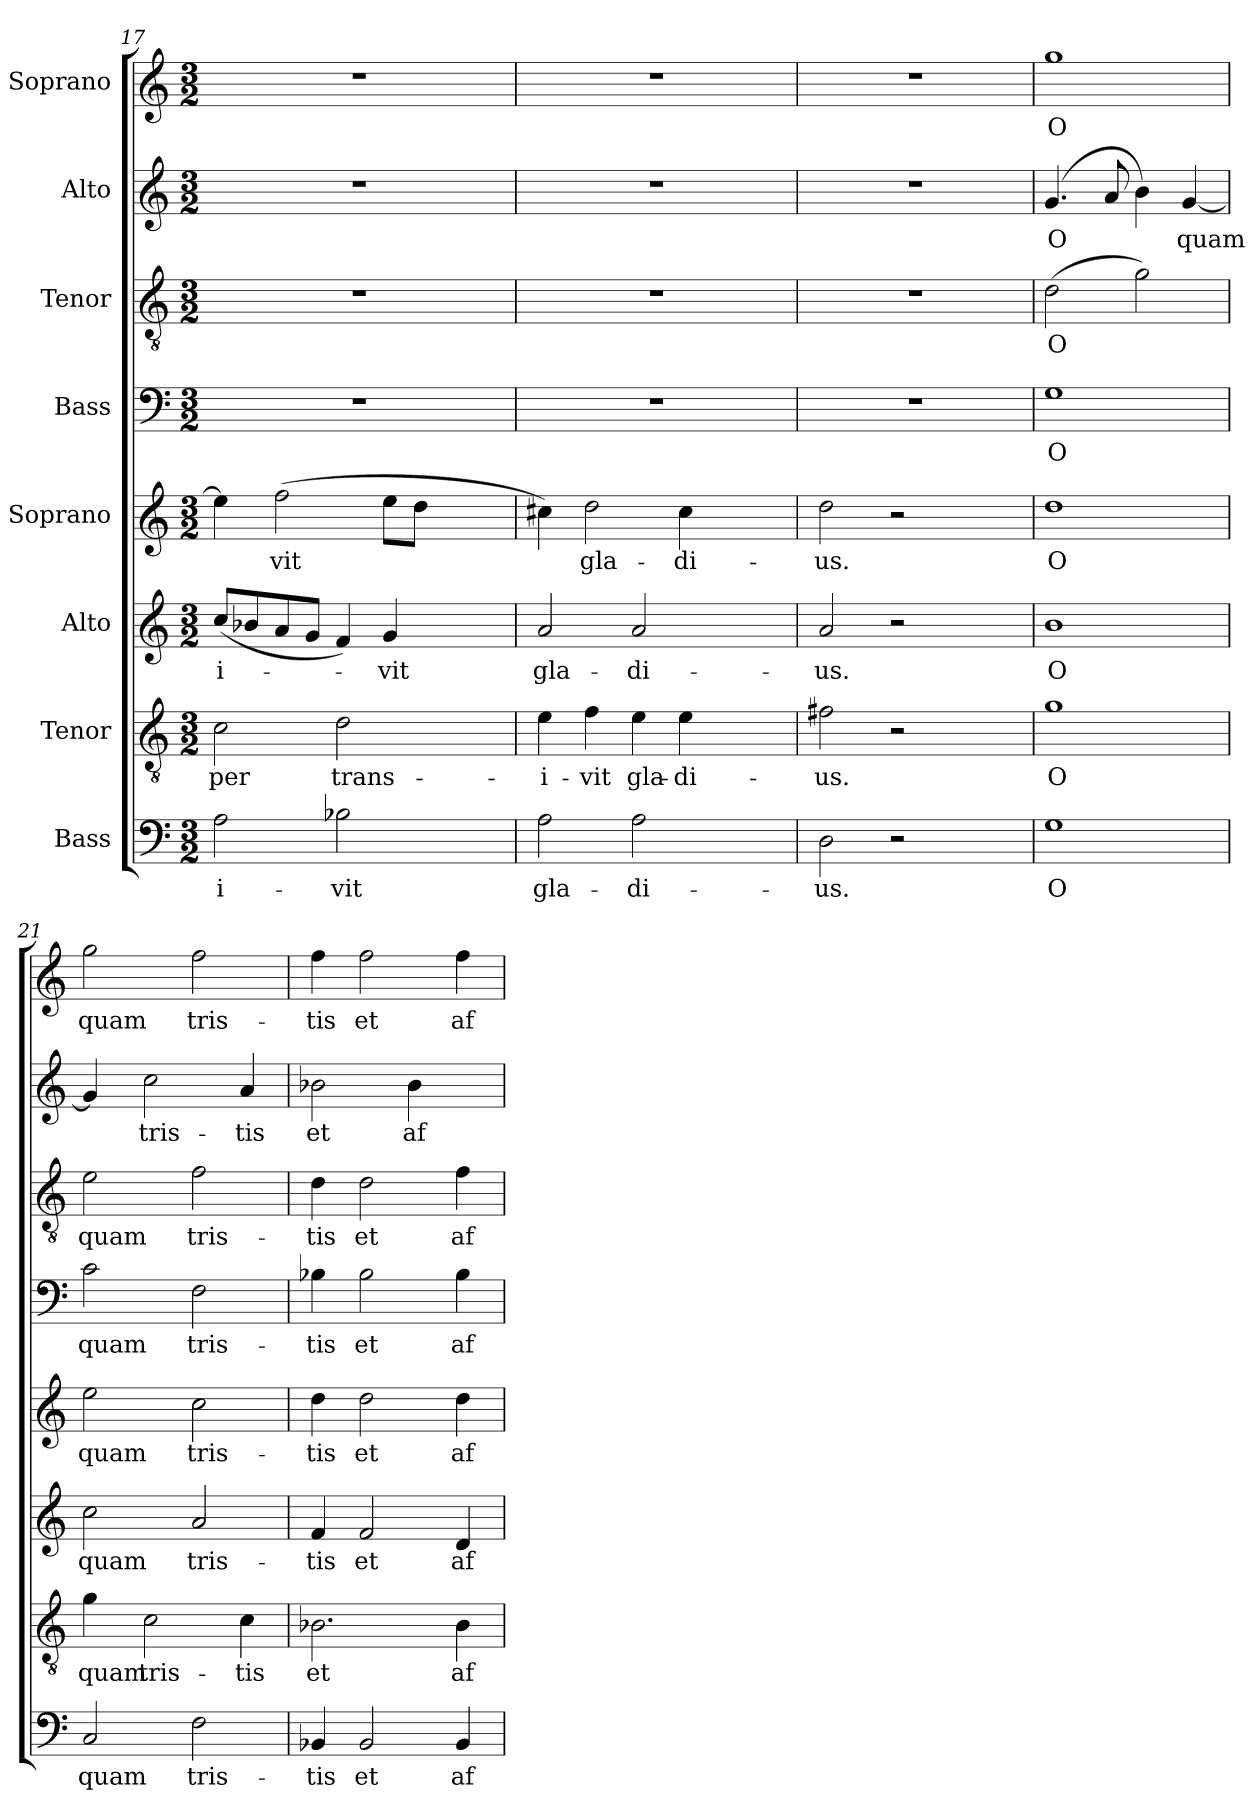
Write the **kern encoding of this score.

**kern	**text	**kern	**text	**kern	**text	**kern	**text	**kern	**text	**kern	**text	**kern	**text	**kern	**text
*part8	*part8	*part7	*part7	*part6	*part6	*part5	*part5	*part4	*part4	*part3	*part3	*part2	*part2	*part1	*part1
*staff8	*staff8	*staff7	*staff7	*staff6	*staff6	*staff5	*staff5	*staff4	*staff4	*staff3	*staff3	*staff2	*staff2	*staff1	*staff1
*I"Bass	*	*I"Tenor	*	*I"Alto	*	*I"Soprano	*	*I"Bass	*	*I"Tenor	*	*I"Alto	*	*I"Soprano	*
*clefF4	*	*clefGv2	*	*clefG2	*	*clefG2	*	*clefF4	*	*clefGv2	*	*clefG2	*	*clefG2	*
*k[]	*	*k[]	*	*k[]	*	*k[]	*	*k[]	*	*k[]	*	*k[]	*	*k[]	*
*C:	*	*C:	*	*C:	*	*C:	*	*C:	*	*C:	*	*C:	*	*C:	*
*M3/2	*	*M3/2	*	*M3/2	*	*M3/2	*	*M3/2	*	*M3/2	*	*M3/2	*	*M3/2	*
=17	=17	=17	=17	=17	=17	=17	=17	=17	=17	=17	=17	=17	=17	=17	=17
2A\	-i-	2c\	per	(8cc/L	-i-	4ee\]	.	1.r	.	1.r	.	1.r	.	1.r	.
.	.	.	.	8b-X/	.	.	.	.	.	.	.	.	.	.	.
.	.	.	.	8a/	.	(2ff\	-vit	.	.	.	.	.	.	.	.
.	.	.	.	8g/J	.	.	.	.	.	.	.	.	.	.	.
2B-X\	-vit	2d\	trans-	4f/)	.	.	.	.	.	.	.	.	.	.	.
.	.	.	.	4g/	-vit	8ee\L	.	.	.	.	.	.	.	.	.
.	.	.	.	.	.	8dd\J	.	.	.	.	.	.	.	.	.
2ryy	.	2ryy	.	2ryy	.	2ryy	.	.	.	.	.	.	.	.	.
!!LO:PB:g=z
=18	=18	=18	=18	=18	=18	=18	=18	=18	=18	=18	=18	=18	=18	=18	=18
2A\	gla-	4e\	-i-	2a/	gla-	4cc#X\)	.	1.r	.	1.r	.	1.r	.	1.r	.
.	.	4f\	-vit	.	.	2dd\	gla-	.	.	.	.	.	.	.	.
2A\	-di-	4e\	gla-	2a/	-di-	.	.	.	.	.	.	.	.	.	.
.	.	4e\	-di-	.	.	4cc#\	-di-	.	.	.	.	.	.	.	.
2ryy	.	2ryy	.	2ryy	.	2ryy	.	.	.	.	.	.	.	.	.
=19	=19	=19	=19	=19	=19	=19	=19	=19	=19	=19	=19	=19	=19	=19	=19
2D\	-us.	2f#X\	-us.	2a/	-us.	2dd\	-us.	1.r	.	1.r	.	1.r	.	1.r	.
2r	.	2r	.	2r	.	2r	.	.	.	.	.	.	.	.	.
2ryy	.	2ryy	.	2ryy	.	2ryy	.	.	.	.	.	.	.	.	.
=20	=20	=20	=20	=20	=20	=20	=20	=20	=20	=20	=20	=20	=20	=20	=20
1G	O	1g	O	1b	O	1dd	O	1G	O	(2d\	O	(4.g/	O	1gg	O
.	.	.	.	.	.	.	.	.	.	.	.	8a/	.	.	.
.	.	.	.	.	.	.	.	.	.	2g\)	.	4b\)	.	.	.
.	.	.	.	.	.	.	.	.	.	.	.	[4g/	quam	.	.
=21	=21	=21	=21	=21	=21	=21	=21	=21	=21	=21	=21	=21	=21	=21	=21
2C/	quam	4g\	quam	2cc\	quam	2ee\	quam	2c\	quam	2e\	quam	4g/]	.	2gg\	quam
.	.	2c\	tris-	.	.	.	.	.	.	.	.	2cc\	tris-	.	.
2F\	tris-	.	.	2a/	tris-	2cc\	tris-	2F\	tris-	2f\	tris-	.	.	2ff\	tris-
.	.	4c\	-tis	.	.	.	.	.	.	.	.	4a/	-tis	.	.
=22	=22	=22	=22	=22	=22	=22	=22	=22	=22	=22	=22	=22	=22	=22	=22
4BB-X/	-tis	2.B-X\	et	4f/	-tis	4dd\	-tis	4B-X\	tis	4d\	-tis	2b-X\	et	4ff\	-tis
2BB-/	et	.	.	2f/	et	2dd\	et	2B-\	et	2d\	et	.	.	2ff\	et
.	.	.	.	.	.	.	.	.	.	.	.	4b-\	af-	.	.
4BB-/	af-	4B-\	af-	4d/	af-	4dd\	af-	4B-\	af-	4f\	af-	4ryy	.	4ff\	af-
=	=	=	=	=	=	=	=	=	=	=	=	=	=	=	=
*-	*-	*-	*-	*-	*-	*-	*-	*-	*-	*-	*-	*-	*-	*-	*-
